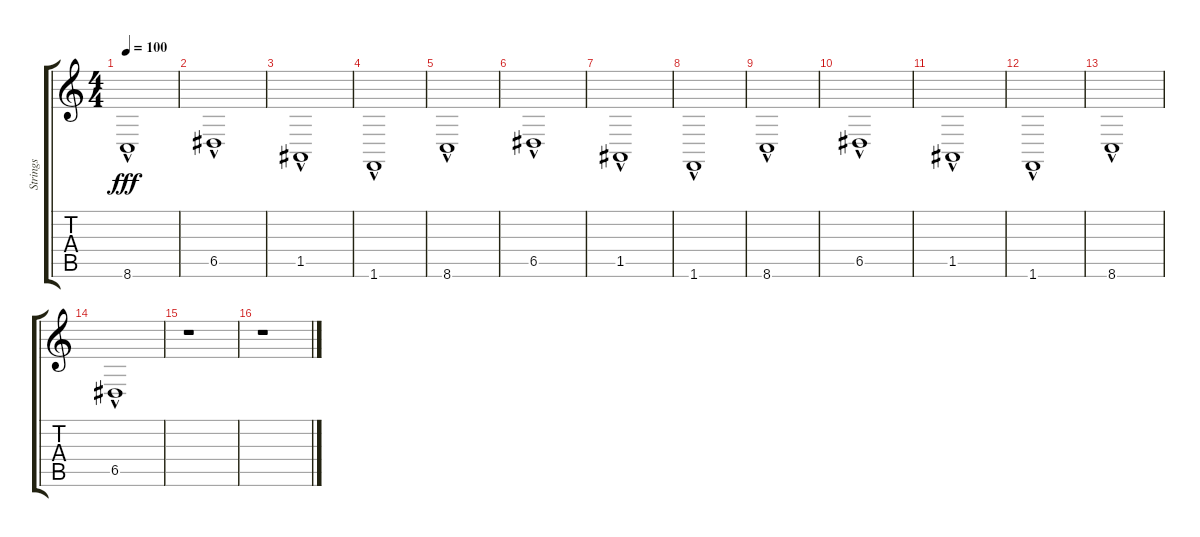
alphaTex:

\track ("Strings" "Strings") {instrument synthstrings2}
\staff {score tabs}
\tuning (E4 B3 G3 D3 A2 E2) {hide}
\ts (4 4)
\tempo 100
\clef g2
\ks c
8.6{hac}.1{dy fff} |
6.5{hac}.1 |
1.5{hac}.1 |
1.6{hac}.1 |
8.6{hac}.1 |
6.5{hac}.1 |
1.5{hac}.1 |
1.6{hac}.1 |
8.6{hac}.1 |
6.5{hac}.1 |
1.5{hac}.1 |
1.6{hac}.1 |
8.6{hac}.1 |
6.5{hac}.1 |
r.1 |
r.1
